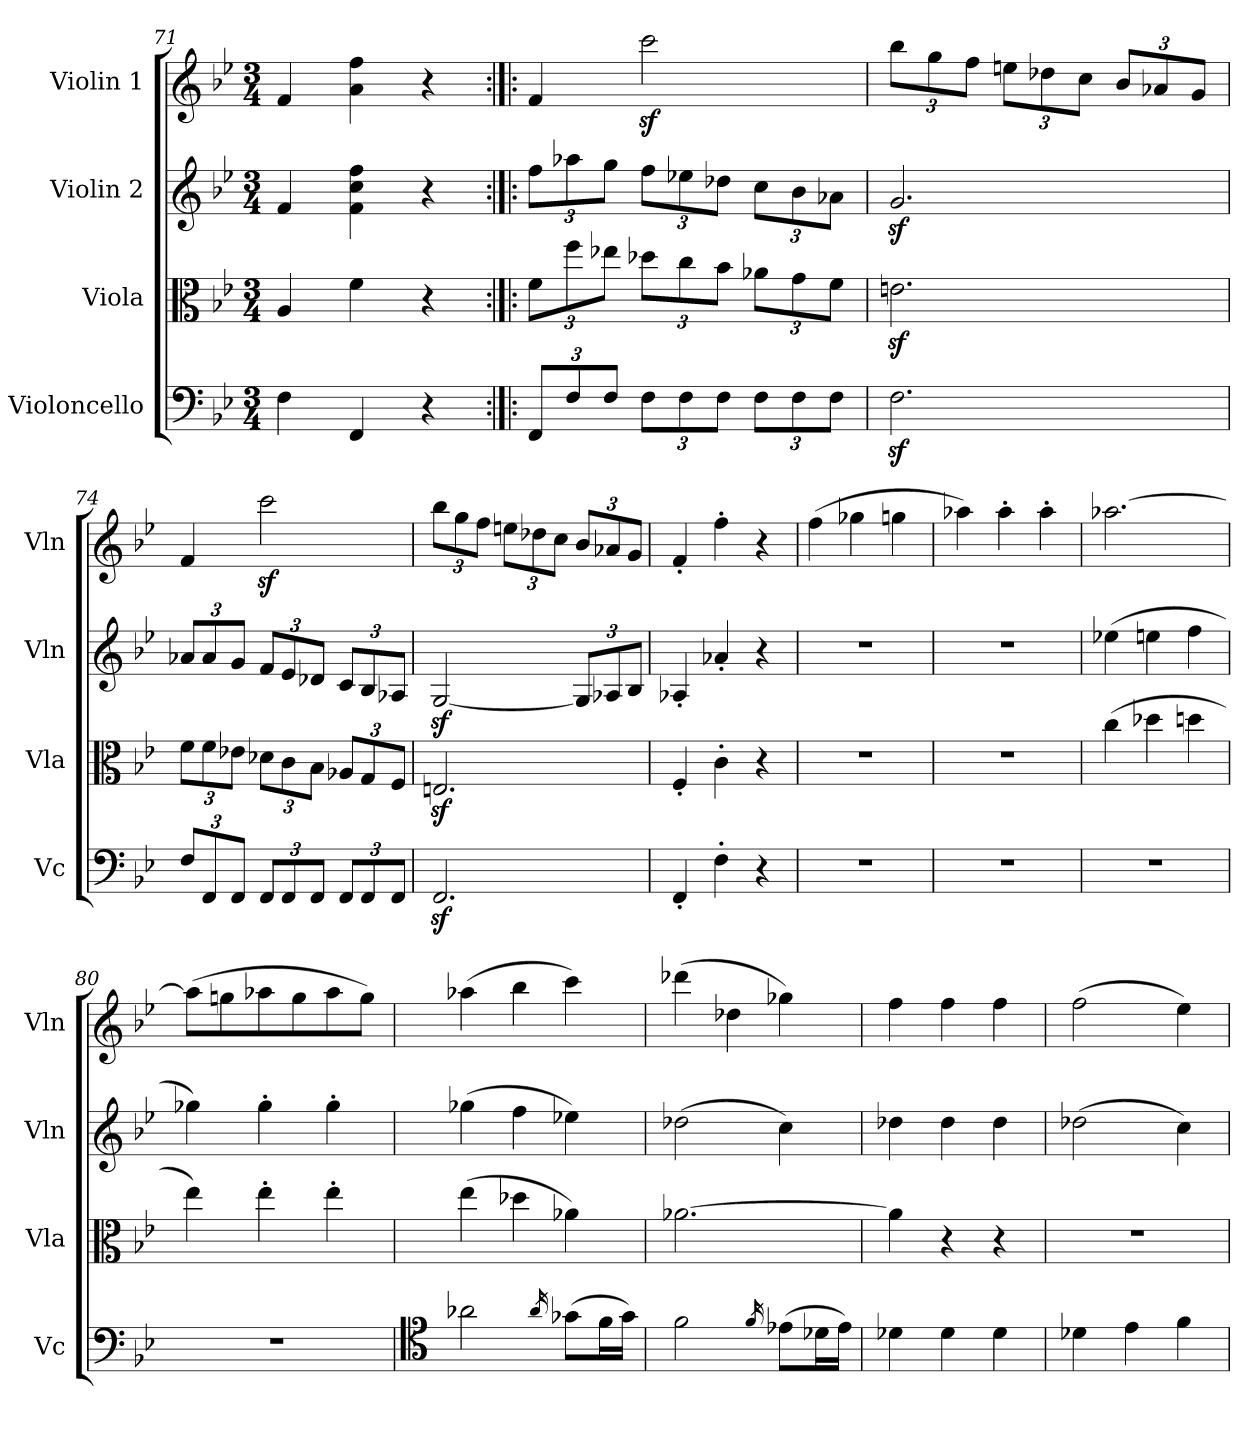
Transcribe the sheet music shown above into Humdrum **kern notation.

**kern	**dynam	**kern	**dynam	**kern	**dynam	**kern	**dynam
*part4	*part4	*part3	*part3	*part2	*part2	*part1	*part1
*staff4	*staff4	*staff3	*staff3	*staff2	*staff2	*staff1	*staff1
*I"Violoncello	*	*I"Viola	*	*I"Violin 2	*	*I"Violin 1	*
*I'Vc	*	*I'Vla	*	*I'Vln	*	*I'Vln	*
*clefF4	*	*clefC3	*	*clefG2	*	*clefG2	*
*k[b-e-]	*	*k[b-e-]	*	*k[b-e-]	*	*k[b-e-]	*
*M3/4	*	*M3/4	*	*M3/4	*	*M3/4	*
=71	=71	=71	=71	=71	=71	=71	=71
4F\	.	4A/	.	4f/	.	4f/	.
4FF/	.	4f\	.	4f\ 4cc\ 4ff\	.	4a\ 4ff\	.
4r	.	4r	.	4r	.	4r	.
=72:|!|:	=72:|!|:	=72:|!|:	=72:|!|:	=72:|!|:	=72:|!|:	=72:|!|:	=72:|!|:
*Xbrackettup	*	*Xbrackettup	*	*Xbrackettup	*	*	*
!	!LO:DY:b	!	!LO:DY:b	!	!LO:DY:b	!	!LO:DY:b
12FF/L	other-dynamics	12f\L	other-dynamics	12ff\L	other-dynamics	4f/	other-dynamics
12F/	.	12ff\	.	12aa-X\	.	.	.
12F/J	.	12ee-X\J	.	12gg\J	.	.	.
12F\L	.	12dd-X\L	.	12ff\L	.	2cccz<\	.
12F\	.	12cc\	.	12ee-X\	.	.	.
12F\J	.	12b-\J	.	12dd-X\J	.	.	.
12F\L	.	12a-X\L	.	12cc\L	.	.	.
12F\	.	12g\	.	12b-\	.	.	.
12F\J	.	12f\J	.	12a-X\J	.	.	.
=73	=73	=73	=73	=73	=73	=73	=73
*	*	*	*	*	*	*Xbrackettup	*
2.Fz<\	.	2.enz<\	.	2.gz</	.	12bb-\L	.
.	.	.	.	.	.	12gg\	.
.	.	.	.	.	.	12ff\J	.
.	.	.	.	.	.	12een\L	.
.	.	.	.	.	.	12dd-X\	.
.	.	.	.	.	.	12cc\J	.
.	.	.	.	.	.	12b-/L	.
.	.	.	.	.	.	12a-X/	.
.	.	.	.	.	.	12g/J	.
=74	=74	=74	=74	=74	=74	=74	=74
12F/L	.	12f\L	.	12a-X/L	.	4f/	.
12FF/	.	12f\	.	12a-/	.	.	.
12FF/J	.	12e-X\J	.	12g/J	.	.	.
12FF/L	.	12d-X\L	.	12f/L	.	2cccz<\	.
12FF/	.	12c\	.	12e-/	.	.	.
12FF/J	.	12B-\J	.	12d-X/J	.	.	.
12FF/L	.	12A-X/L	.	12c/L	.	.	.
12FF/	.	12G/	.	12B-/	.	.	.
12FF/J	.	12F/J	.	12A-X/J	.	.	.
=75	=75	=75	=75	=75	=75	=75	=75
2.FFz</	.	2.Enz</	.	[2Gz</	.	12bb-\L	.
.	.	.	.	.	.	12gg\	.
.	.	.	.	.	.	12ff\J	.
.	.	.	.	.	.	12een\L	.
.	.	.	.	.	.	12dd-X\	.
.	.	.	.	.	.	12cc\J	.
.	.	.	.	12G/L]	.	12b-/L	.
.	.	.	.	12A-X/	.	12a-X/	.
.	.	.	.	12B-/J	.	12g/J	.
=76	=76	=76	=76	=76	=76	=76	=76
4FF'/	.	4F'/	.	4A-X'/	.	4f'/	.
4F'\	.	4c'\	.	4a-X'/	.	4ff'\	.
4r	.	4r	.	4r	.	4r	.
!!LO:PB:g=z
=77	=77	=77	=77	=77	=77	=77	=77
!	!	!	!	!	!	!	!LO:DY:b
2.r	.	2.r	.	2.r	.	(>4ff\	other-dynamics
.	.	.	.	.	.	4gg-X\	.
.	.	.	.	.	.	4ggn\	.
=78	=78	=78	=78	=78	=78	=78	=78
2.r	.	2.r	.	2.r	.	4aa-X\)	.
.	.	.	.	.	.	4aa-'\	.
.	.	.	.	.	.	4aa-'\	.
=79	=79	=79	=79	=79	=79	=79	=79
!	!	!	!LO:DY:b	!	!LO:DY:b	!	!
2.r	.	(>4cc\	other-dynamics	(>4ee-X\	other-dynamics	[2.aa-X\	.
.	.	4dd-X\	.	4een\	.	.	.
.	.	4ddn\	.	4ff\	.	.	.
=80	=80	=80	=80	=80	=80	=80	=80
2.r	.	4ee-\)	.	4gg-X\)	.	(>8aa-\L]	.
.	.	.	.	.	.	8ggn\	.
.	.	4ee-'\	.	4gg-'\	.	8aa-X\	.
.	.	.	.	.	.	8gg\	.
.	.	4ee-'\	.	4gg-'\	.	8aa-\	.
.	.	.	.	.	.	8gg\J)	.
=81	=81	=81	=81	=81	=81	=81	=81
*clefC4	*	*	*	*	*	*	*
!	!LO:DY:b	!	!	!	!	!	!
2a-X\	other-dynamics	(>4ee-\	.	(>4gg-X\	.	(>4aa-X\	.
.	.	4dd-X\	.	4ff\	.	4bb-\	.
16qa-/	.	.	.	.	.	.	.
(>8g-X\L	.	4a-X\)	.	4ee-X\)	.	4ccc\)	.
16f\L	.	.	.	.	.	.	.
16g-\JJ)	.	.	.	.	.	.	.
=82	=82	=82	=82	=82	=82	=82	=82
2f\	.	[2.a-X\	.	(>2dd-X\	.	(>4ddd-X\	.
.	.	.	.	.	.	4dd-X\	.
16qf/	.	.	.	.	.	.	.
(>8e-X\L	.	.	.	4cc\)	.	4gg-X\)	.
16d-X\L	.	.	.	.	.	.	.
16e-\JJ)	.	.	.	.	.	.	.
=83	=83	=83	=83	=83	=83	=83	=83
4d-X\	.	4a-\]	.	4dd-X\	.	4ff\	.
4d-\	.	4r	.	4dd-\	.	4ff\	.
4d-\	.	4r	.	4dd-\	.	4ff\	.
=84	=84	=84	=84	=84	=84	=84	=84
4d-X\	.	2.r	.	(>2dd-X\	.	(>2ff\	.
4e-\	.	.	.	.	.	.	.
4f\	.	.	.	4cc\)	.	4ee-\)	.
=	=	=	=	=	=	=	=
*-	*-	*-	*-	*-	*-	*-	*-
